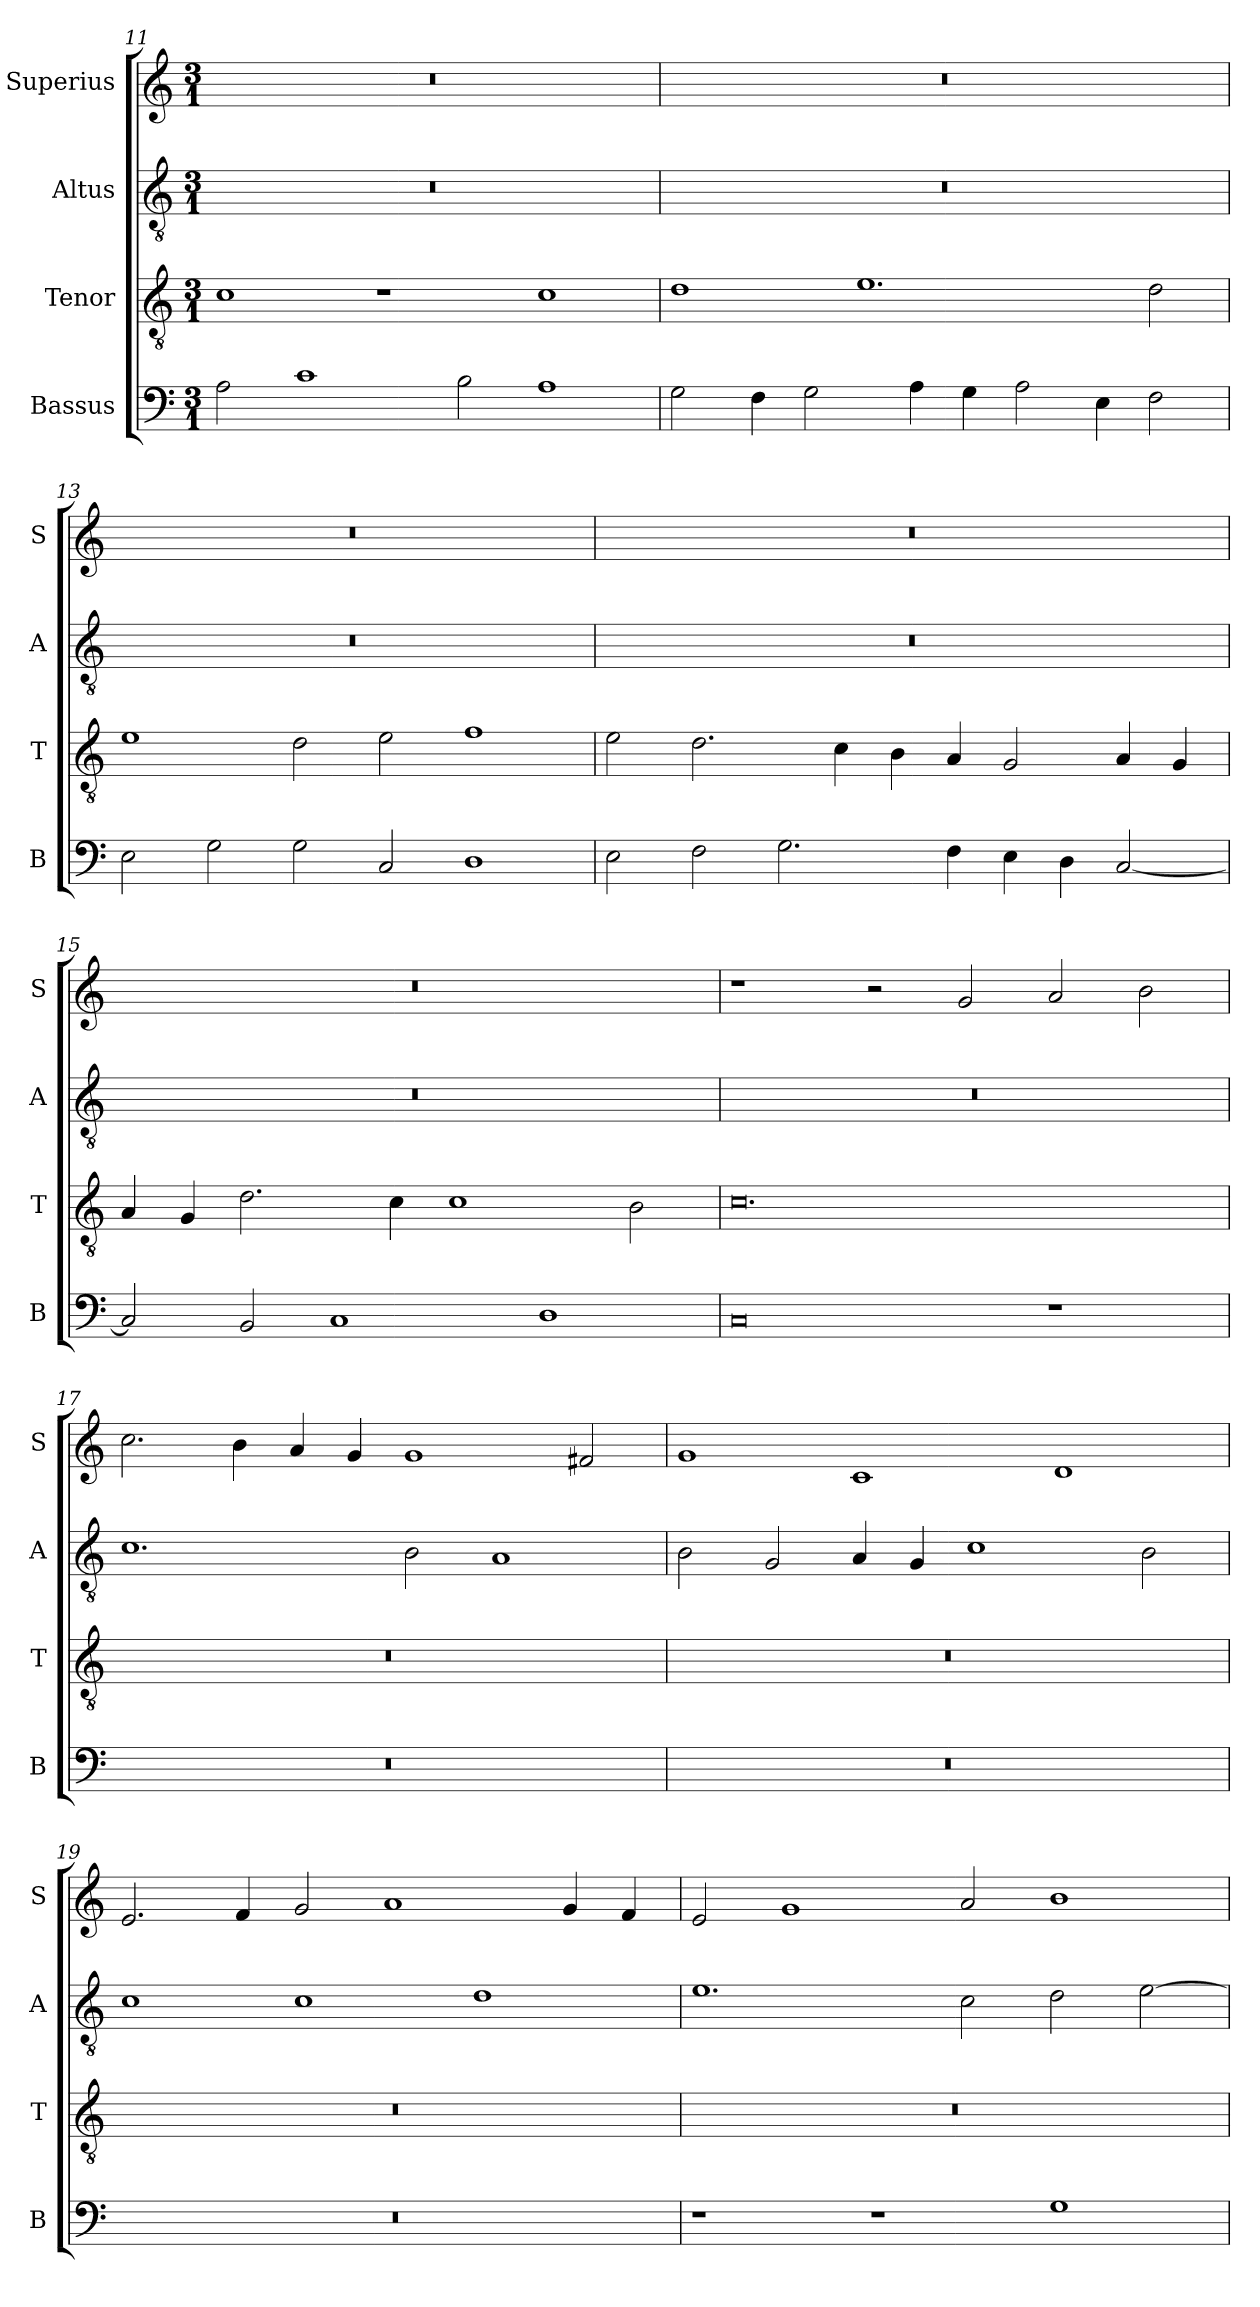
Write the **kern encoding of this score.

**kern	**kern	**kern	**kern
*part4	*part3	*part2	*part1
*staff4	*staff3	*staff2	*staff1
*I"Bassus	*I"Tenor	*I"Altus	*I"Superius
*I'B	*I'T	*I'A	*I'S
*clefF4	*clefGv2	*clefGv2	*clefG2
*k[]	*k[]	*k[]	*k[]
*M3/1	*M3/1	*M3/1	*M3/1
=11	=11	=11	=11
2A\	1c	0.r	0.r
1c	.	.	.
.	1r	.	.
2B\	.	.	.
1A	1c	.	.
=12	=12	=12	=12
2G\	1d	0.r	0.r
4F\	.	.	.
2G\	.	.	.
.	1.e	.	.
4A\	.	.	.
4G\	.	.	.
2A\	.	.	.
4E\	.	.	.
2F\	2d\	.	.
=13	=13	=13	=13
2E\	1e	0.r	0.r
2G\	.	.	.
2G\	2d\	.	.
2C/	2e\	.	.
1D	1f	.	.
=14	=14	=14	=14
2E\	2e\	0.r	0.r
2F\	2.d\	.	.
2.G\	.	.	.
.	4c\	.	.
.	4B\	.	.
4F\	4A/	.	.
4E\	2G/	.	.
4D\	.	.	.
[2C/	4A/	.	.
.	4G/	.	.
=15	=15	=15	=15
2C/]	4A/	0.r	0.r
.	4G/	.	.
2BB/	2.d\	.	.
1C	.	.	.
.	4c\	.	.
.	1c	.	.
1D	.	.	.
.	2B\	.	.
=16	=16	=16	=16
0C	0.c	0.r	1r
.	.	.	2r
.	.	.	2g/
1r	.	.	2a/
.	.	.	2b\
=17	=17	=17	=17
0.r	0.r	1.c	2.cc\
.	.	.	4b\
.	.	.	4a/
.	.	.	4g/
.	.	2B\	1g
.	.	1A	.
.	.	.	2f#X/
=18	=18	=18	=18
0.r	0.r	2B\	1g
.	.	2G/	.
.	.	4A/	1c
.	.	4G/	.
.	.	1c	.
.	.	.	1d
.	.	2B\	.
=19	=19	=19	=19
0.r	0.r	1c	2.e/
.	.	.	4f/
.	.	1c	2g/
.	.	.	1a
.	.	1d	.
.	.	.	4g/
.	.	.	4f/
=20	=20	=20	=20
1r	0.r	1.e	2e/
.	.	.	1g
1r	.	.	.
.	.	2c\	2a/
1G	.	2d\	1b
.	.	[2e\	.
=	=	=	=
*-	*-	*-	*-
